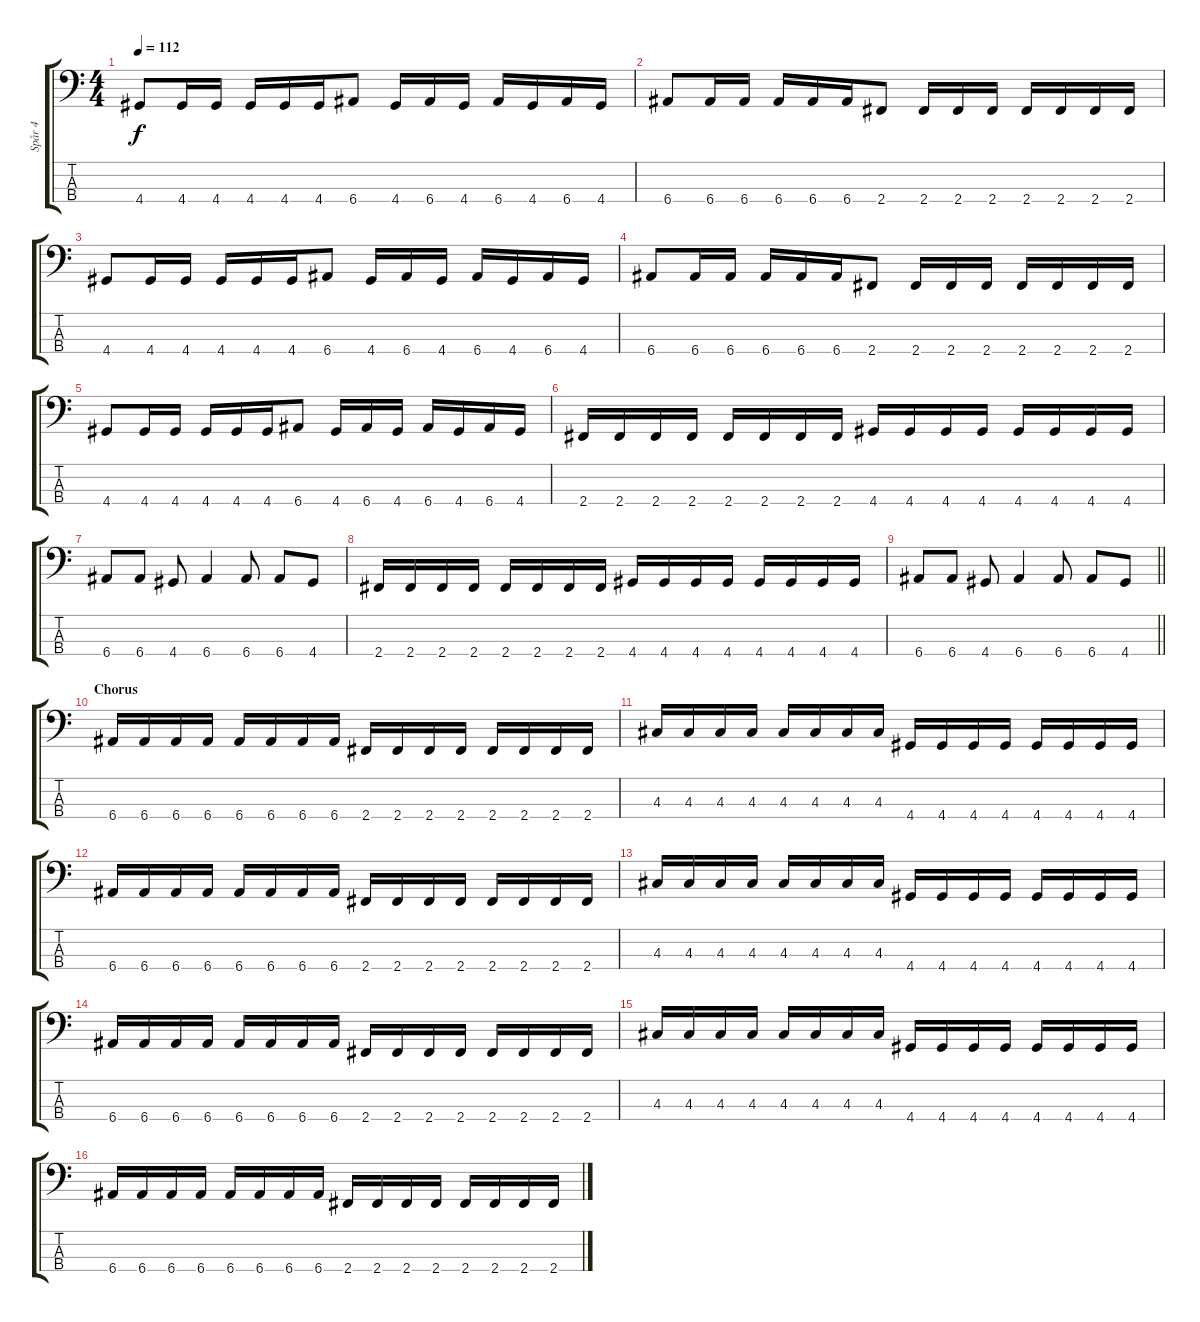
\track ("Spår 4" "Spår 4") {instrument electricbassfinger}
\staff {score tabs}
\tuning (G2 D2 A1 E1) {hide}
\ts (4 4)
\tempo 112
\clef f4
\ks c
4.4.8{dy f} 4.4.16 4.4.16 4.4.16 4.4.16 4.4.16 6.4.8 4.4.16 6.4.16 4.4.16 6.4.16 4.4.16 6.4.16 4.4.16 |
6.4.8 6.4.16 6.4.16 6.4.16 6.4.16 6.4.16 2.4.8 2.4.16 2.4.16 2.4.16 2.4.16 2.4.16 2.4.16 2.4.16 |
4.4.8 4.4.16 4.4.16 4.4.16 4.4.16 4.4.16 6.4.8 4.4.16 6.4.16 4.4.16 6.4.16 4.4.16 6.4.16 4.4.16 |
6.4.8 6.4.16 6.4.16 6.4.16 6.4.16 6.4.16 2.4.8 2.4.16 2.4.16 2.4.16 2.4.16 2.4.16 2.4.16 2.4.16 |
4.4.8 4.4.16 4.4.16 4.4.16 4.4.16 4.4.16 6.4.8 4.4.16 6.4.16 4.4.16 6.4.16 4.4.16 6.4.16 4.4.16 |
2.4.16 2.4.16 2.4.16 2.4.16 2.4.16 2.4.16 2.4.16 2.4.16 4.4.16 4.4.16 4.4.16 4.4.16 4.4.16 4.4.16 4.4.16 4.4.16 |
6.4.8 6.4.8 4.4.8 6.4.4 6.4.8 6.4.8 4.4.8 |
2.4.16 2.4.16 2.4.16 2.4.16 2.4.16 2.4.16 2.4.16 2.4.16 4.4.16 4.4.16 4.4.16 4.4.16 4.4.16 4.4.16 4.4.16 4.4.16 |
\barLineRight lightlight
6.4.8 6.4.8 4.4.8 6.4.4 6.4.8 6.4.8 4.4.8 |
\section ("" "Chorus")
6.4.16 6.4.16 6.4.16 6.4.16 6.4.16 6.4.16 6.4.16 6.4.16 2.4.16 2.4.16 2.4.16 2.4.16 2.4.16 2.4.16 2.4.16 2.4.16 |
4.3.16 4.3.16 4.3.16 4.3.16 4.3.16 4.3.16 4.3.16 4.3.16 4.4.16 4.4.16 4.4.16 4.4.16 4.4.16 4.4.16 4.4.16 4.4.16 |
6.4.16 6.4.16 6.4.16 6.4.16 6.4.16 6.4.16 6.4.16 6.4.16 2.4.16 2.4.16 2.4.16 2.4.16 2.4.16 2.4.16 2.4.16 2.4.16 |
4.3.16 4.3.16 4.3.16 4.3.16 4.3.16 4.3.16 4.3.16 4.3.16 4.4.16 4.4.16 4.4.16 4.4.16 4.4.16 4.4.16 4.4.16 4.4.16 |
6.4.16 6.4.16 6.4.16 6.4.16 6.4.16 6.4.16 6.4.16 6.4.16 2.4.16 2.4.16 2.4.16 2.4.16 2.4.16 2.4.16 2.4.16 2.4.16 |
4.3.16 4.3.16 4.3.16 4.3.16 4.3.16 4.3.16 4.3.16 4.3.16 4.4.16 4.4.16 4.4.16 4.4.16 4.4.16 4.4.16 4.4.16 4.4.16 |
6.4.16 6.4.16 6.4.16 6.4.16 6.4.16 6.4.16 6.4.16 6.4.16 2.4.16 2.4.16 2.4.16 2.4.16 2.4.16 2.4.16 2.4.16 2.4.16
